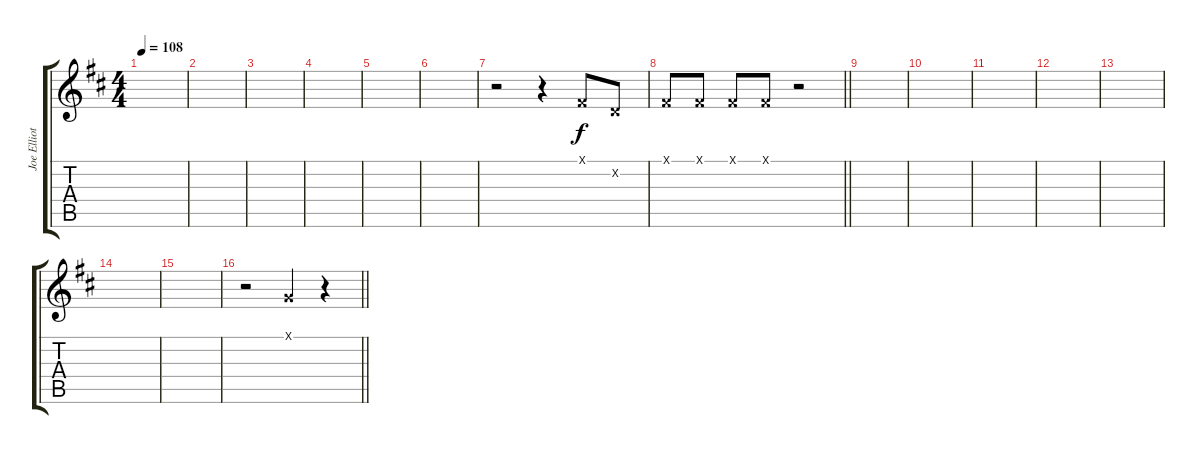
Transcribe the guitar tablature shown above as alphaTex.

\track ("Joe Elliott" "Joe Elliot") {instrument lead1square}
\staff {score tabs}
\tuning (E4 B3 G3 D3 A2 E2) {hide}
\ts (4 4)
\tempo 108
\clef g2
\ks d
|
|
|
|
|
|
r.2 r.4 2.1{x}.8 3.2{x}.8 |
\barLineRight lightlight
2.1{x}.8 2.1{x}.8 2.1{x}.8 2.1{x}.8 r.2 |
|
|
|
|
|
|
|
\barLineRight lightlight
r.2 3.1{x}.4 r.4
